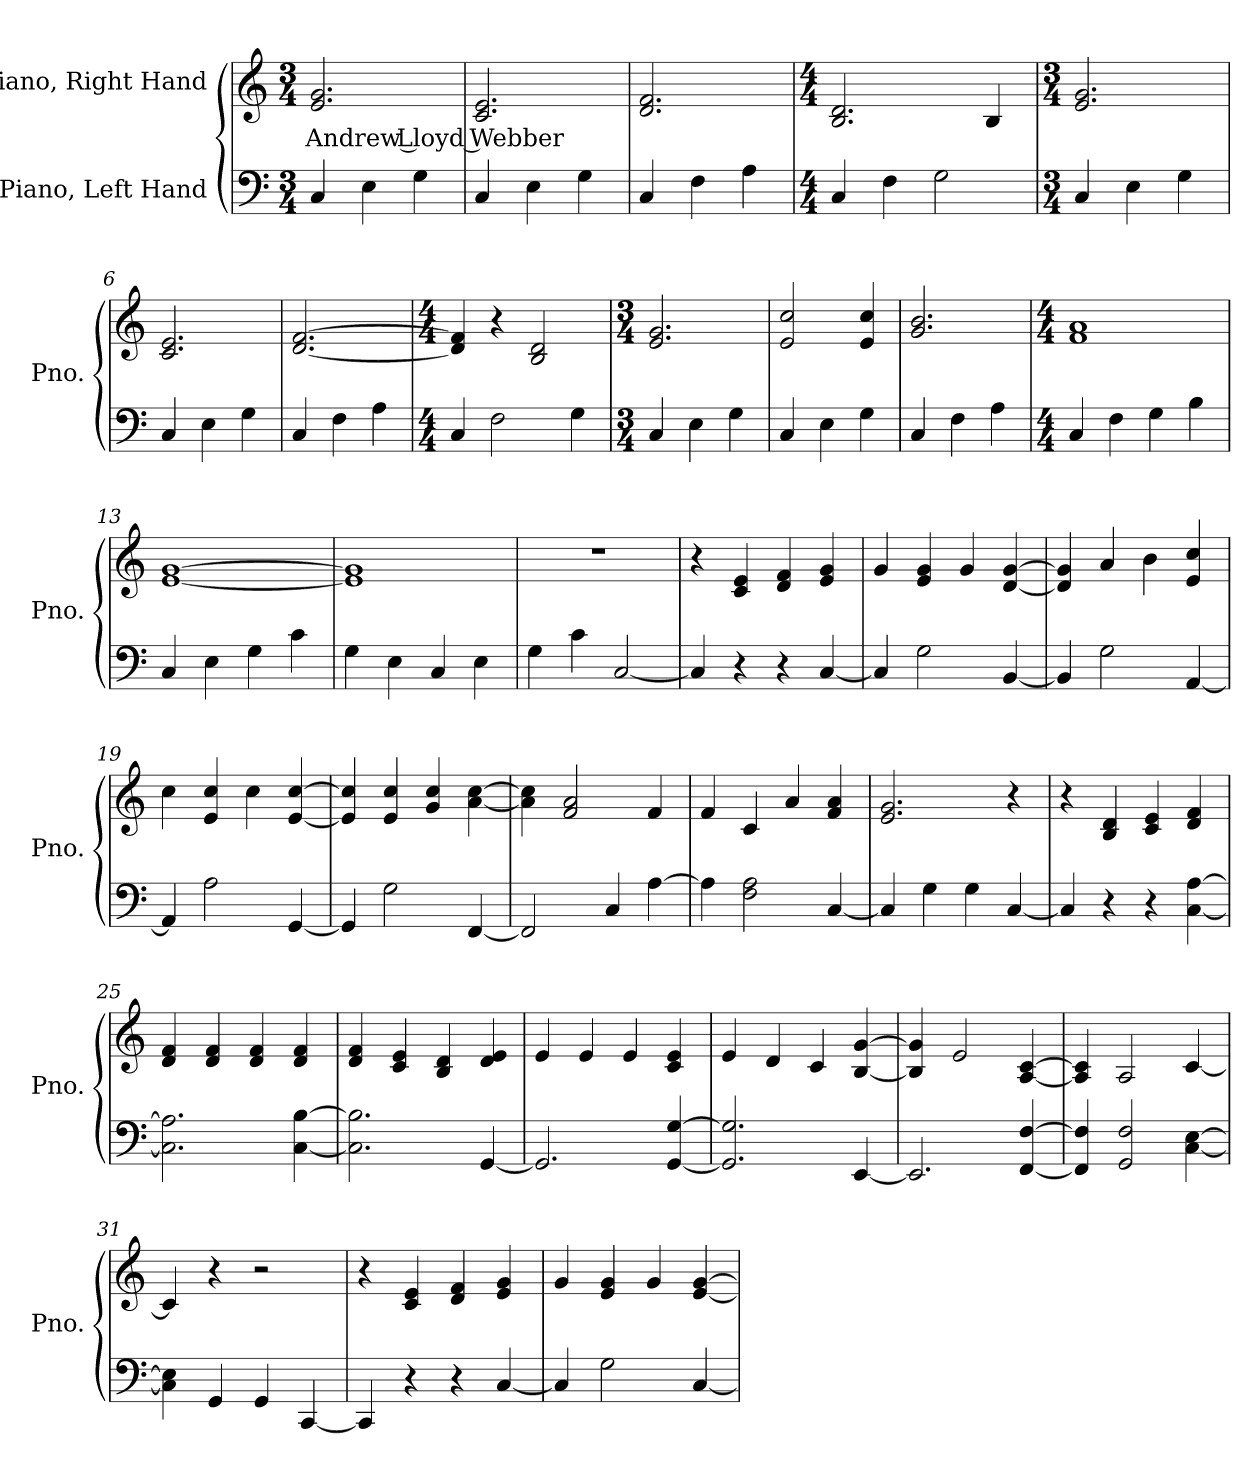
**kern	**kern	**text
*part2	*part1	*part1
*staff2	*staff1	*staff1
*I"Piano, Left Hand	*I"Piano, Right Hand	*
*I'Pno.	*I'Pno.	*
*clefF4	*clefG2	*
*k[]	*k[]	*
*M3/4	*M3/4	*
*MM100	*MM100	*
=1	=1	=1
!	!	!LO:LY:b
4C/	2.e/ 2.g/	Andrew Lloyd Webber
4E\	.	.
4G\	.	.
=2	=2	=2
4C/	2.c/ 2.e/	.
4E\	.	.
4G\	.	.
=3	=3	=3
4C/	2.d/ 2.f/	.
4F\	.	.
4A\	.	.
=4	=4	=4
*M4/4	*M4/4	*
4C/	2.B/ 2.d/	.
4F\	.	.
2G\	.	.
.	4B/	.
=5	=5	=5
*M3/4	*M3/4	*
4C/	2.e/ 2.g/	.
4E\	.	.
4G\	.	.
=6	=6	=6
4C/	2.c/ 2.e/	.
4E\	.	.
4G\	.	.
!!LO:LB:g=z
=7	=7	=7
4C/	[2.d/ [2.f/	.
4F\	.	.
4A\	.	.
=8	=8	=8
*M4/4	*M4/4	*
4C/	4d/] 4f/]	.
2F\	4r	.
.	2B/ 2d/	.
4G\	.	.
=9	=9	=9
*M3/4	*M3/4	*
4C/	2.e/ 2.g/	.
4E\	.	.
4G\	.	.
=10	=10	=10
4C/	2e/ 2cc/	.
4E\	.	.
4G\	4e/ 4cc/	.
=11	=11	=11
4C/	2.g/ 2.b/	.
4F\	.	.
4A\	.	.
=12	=12	=12
*M4/4	*M4/4	*
4C/	1f 1a	.
4F\	.	.
4G\	.	.
4B\	.	.
=13	=13	=13
4C/	[1e [1g	.
4E\	.	.
4G\	.	.
4c\	.	.
=14	=14	=14
4G\	1e] 1g]	.
4E\	.	.
4C/	.	.
4E\	.	.
=15	=15	=15
4G\	1r	.
4c\	.	.
[2C/	.	.
!!LO:LB:g=z
=16	=16	=16
4C/]	4r	.
4r	4c/ 4e/	.
4r	4d/ 4f/	.
[4C/	4e/ 4g/	.
=17	=17	=17
4C/]	4g/	.
2G\	4e/ 4g/	.
.	4g/	.
[4BB/	[4d/ [4g/	.
=18	=18	=18
4BB/]	4d/] 4g/]	.
2G\	4a/	.
.	4b\	.
[4AA/	4e/ 4cc/	.
=19	=19	=19
4AA/]	4cc\	.
2A\	4e/ 4cc/	.
.	4cc\	.
[4GG/	[4e/ [4cc/	.
=20	=20	=20
4GG/]	4e/] 4cc/]	.
2G\	4e/ 4cc/	.
.	4g/ 4cc/	.
[4FF/	[4a\ [4cc\	.
=21	=21	=21
2FF/]	4a\] 4cc\]	.
.	2f/ 2a/	.
4C/	.	.
[4A\	4f/	.
=22	=22	=22
4A\]	4f/	.
2F\ 2A\	4c/	.
.	4a/	.
[4C/	4f/ 4a/	.
=23	=23	=23
4C/]	2.e/ 2.g/	.
4G\	.	.
4G\	.	.
[4C/	4r	.
!!LO:LB:g=z
=24	=24	=24
4C/]	4r	.
4r	4B/ 4d/	.
4r	4c/ 4e/	.
[4C\ [4A\	4d/ 4f/	.
=25	=25	=25
2.C\] 2.A\]	4d/ 4f/	.
.	4d/ 4f/	.
.	4d/ 4f/	.
[4C\ [4B\	4d/ 4f/	.
=26	=26	=26
2.C\] 2.B\]	4d/ 4f/	.
.	4c/ 4e/	.
.	4B/ 4d/	.
[4GG/	4d/ 4e/	.
=27	=27	=27
2.GG/]	4e/	.
.	4e/	.
.	4e/	.
[4GG/ [4G/	4c/ 4e/	.
=28	=28	=28
2.GG/] 2.G/]	4e/	.
.	4d/	.
.	4c/	.
[4EE/	[4B/ [4g/	.
=29	=29	=29
2.EE/]	4B/] 4g/]	.
.	2e/	.
[4FF/ [4F/	[4A/ [4c/	.
=30	=30	=30
4FF/] 4F/]	4A/] 4c/]	.
2GG/ 2F/	2A/	.
[4C\ [4E\	[4c/	.
=31	=31	=31
4C\] 4E\]	4c/]	.
4GG/	4r	.
4GG/	2r	.
[4CC/	.	.
!!LO:LB:g=z
=32	=32	=32
4CC/]	4r	.
4r	4c/ 4e/	.
4r	4d/ 4f/	.
[4C/	4e/ 4g/	.
=33	=33	=33
4C/]	4g/	.
2G\	4e/ 4g/	.
.	4g/	.
[4C/	[4e/ [4g/	.
=	=	=
*-	*-	*-
